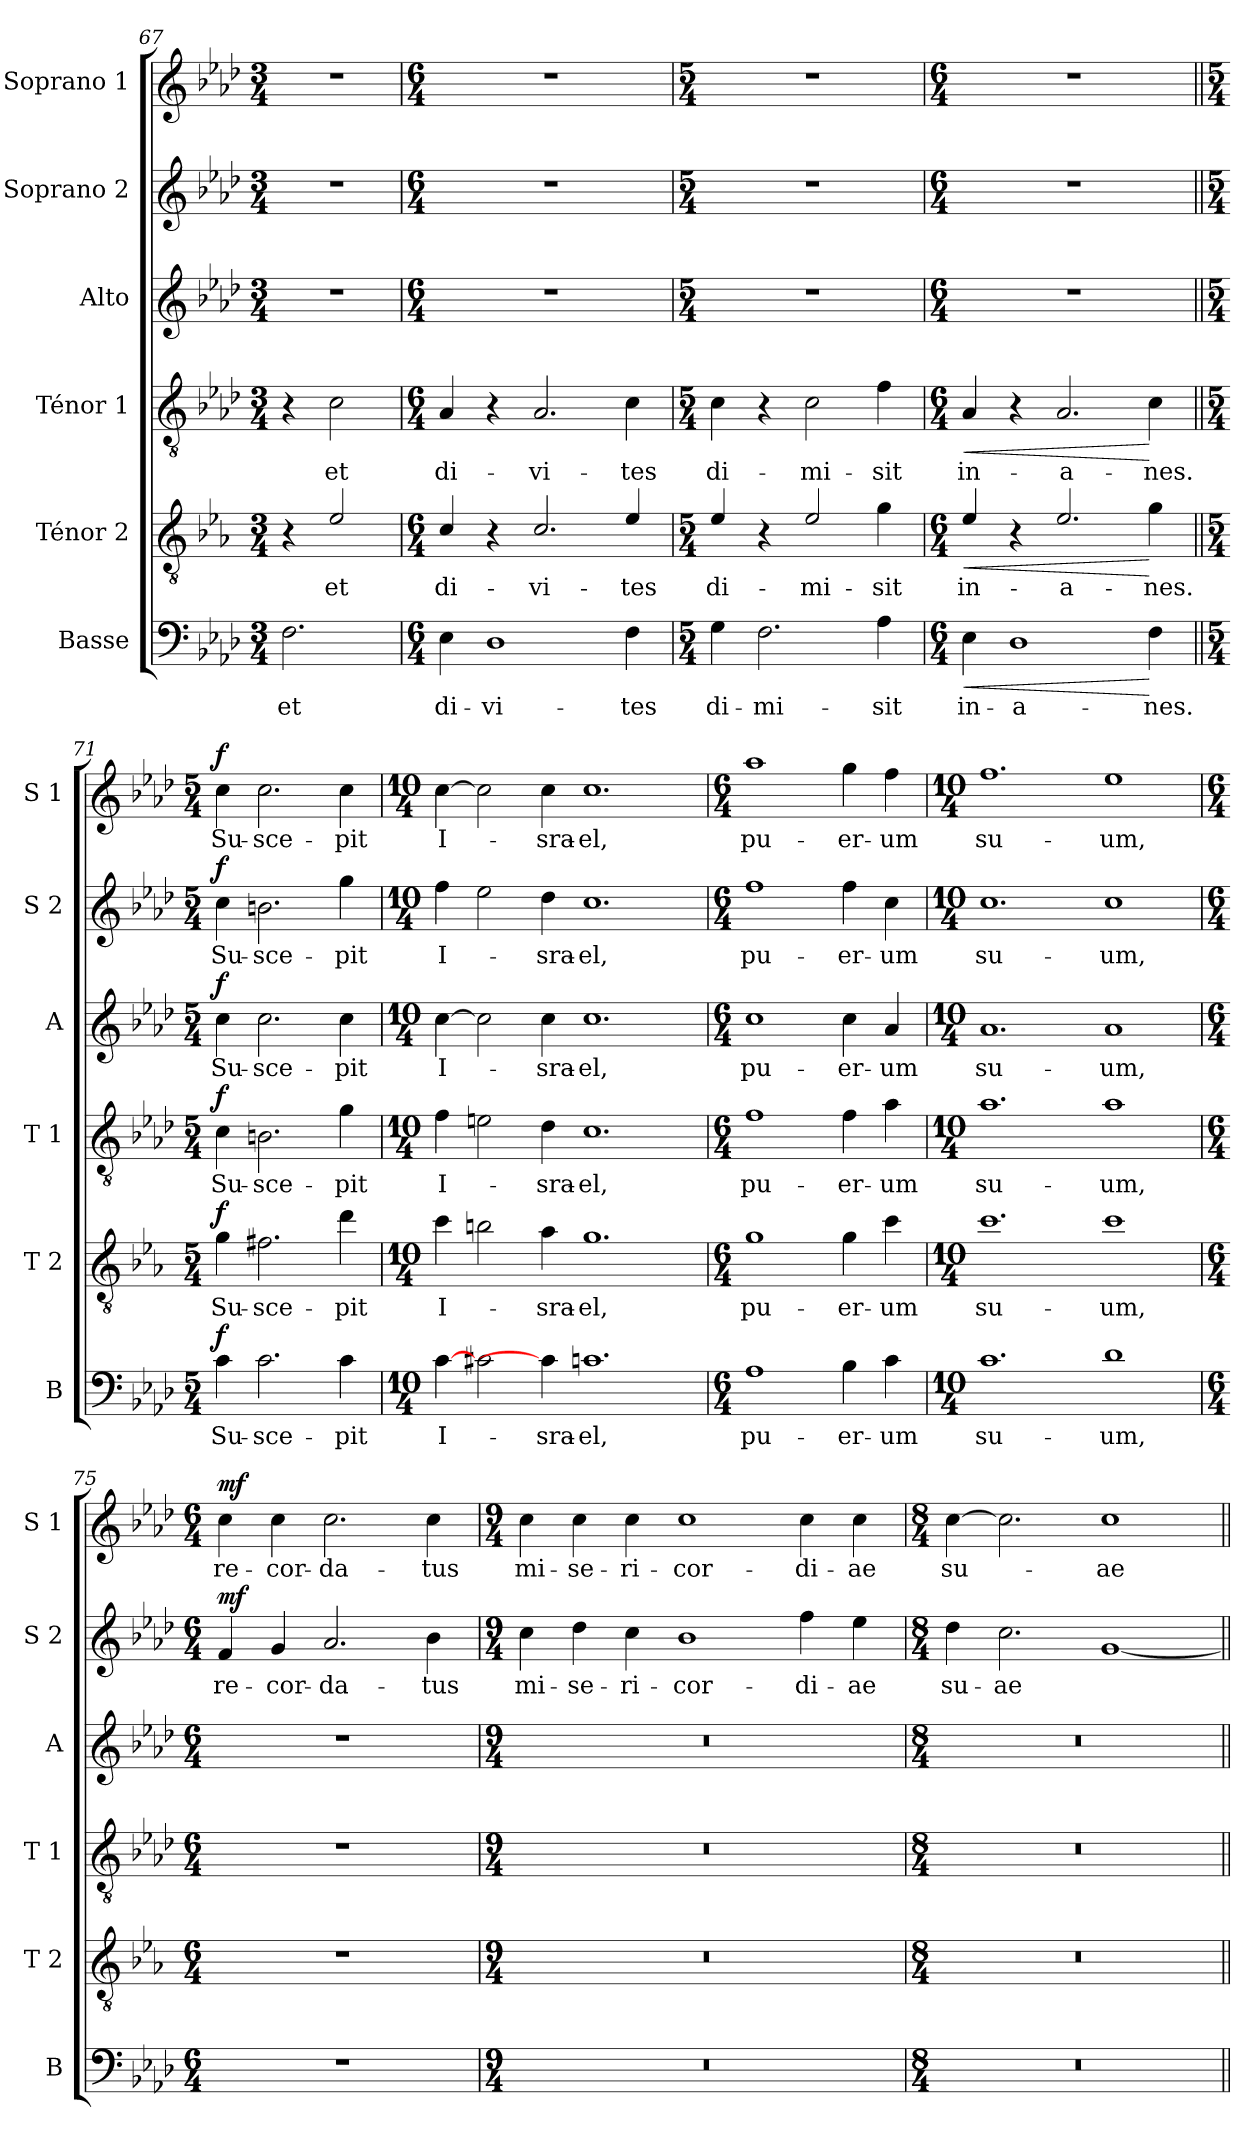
**kern	**text	**dynam	**kern	**text	**dynam	**kern	**text	**dynam	**kern	**text	**dynam	**kern	**text	**dynam	**kern	**text	**dynam
*part6	*part6	*part6	*part5	*part5	*part5	*part4	*part4	*part4	*part3	*part3	*part3	*part2	*part2	*part2	*part1	*part1	*part1
*staff6	*staff6	*staff6	*staff5	*staff5	*staff5	*staff4	*staff4	*staff4	*staff3	*staff3	*staff3	*staff2	*staff2	*staff2	*staff1	*staff1	*staff1
*I"Basse	*	*	*I"Ténor 2	*	*	*I"Ténor 1	*	*	*I"Alto	*	*	*I"Soprano 2	*	*	*I"Soprano 1	*	*
*I'B	*	*	*I'T 2	*	*	*I'T 1	*	*	*I'A	*	*	*I'S 2	*	*	*I'S 1	*	*
*clefF4	*	*	*clefGv2	*	*	*clefGv2	*	*	*clefG2	*	*	*clefG2	*	*	*clefG2	*	*
*	*	*	*ITrd4c7	*	*	*	*	*	*	*	*	*	*	*	*	*	*
*k[b-e-a-d-]	*	*	*k[b-e-a-d-]	*	*	*k[b-e-a-d-]	*	*	*k[b-e-a-d-]	*	*	*k[b-e-a-d-]	*	*	*k[b-e-a-d-]	*	*
*A-:	*	*	*A-:	*	*	*A-:	*	*	*A-:	*	*	*A-:	*	*	*A-:	*	*
*M3/4	*	*	*M3/4	*	*	*M3/4	*	*	*M3/4	*	*	*M3/4	*	*	*M3/4	*	*
=67	=67	=67	=67	=67	=67	=67	=67	=67	=67	=67	=67	=67	=67	=67	=67	=67	=67
!	!LO:LY:b	!	!	!	!	!	!	!	!	!	!	!	!	!	!	!	!
2.F\	et	.	4r	.	.	4r	.	.	2.r	.	.	2.r	.	.	2.r	.	.
!	!	!	!	!LO:LY:b	!	!	!LO:LY:b	!	!	!	!	!	!	!	!	!	!
.	.	.	2A-/	et	.	2c\	et	.	.	.	.	.	.	.	.	.	.
=68	=68	=68	=68	=68	=68	=68	=68	=68	=68	=68	=68	=68	=68	=68	=68	=68	=68
*M6/4	*	*	*M6/4	*	*	*M6/4	*	*	*M6/4	*	*	*M6/4	*	*	*M6/4	*	*
!	!LO:LY:b	!	!	!LO:LY:b	!	!	!LO:LY:b	!	!	!	!	!	!	!	!	!	!
4E-\	di-	.	4F/	di-	.	4A-/	di-	.	1.r	.	.	1.r	.	.	1.r	.	.
!	!LO:LY:b	!	!	!	!	!	!	!	!	!	!	!	!	!	!	!	!
1D-	-vi-	.	4r	.	.	4r	.	.	.	.	.	.	.	.	.	.	.
!	!	!	!	!LO:LY:b	!	!	!LO:LY:b	!	!	!	!	!	!	!	!	!	!
.	.	.	2.F/	-vi-	.	2.A-/	-vi-	.	.	.	.	.	.	.	.	.	.
!	!LO:LY:b	!	!	!LO:LY:b	!	!	!LO:LY:b	!	!	!	!	!	!	!	!	!	!
4F\	-tes	.	4A-/	-tes	.	4c\	-tes	.	.	.	.	.	.	.	.	.	.
=69	=69	=69	=69	=69	=69	=69	=69	=69	=69	=69	=69	=69	=69	=69	=69	=69	=69
*M5/4	*	*	*M5/4	*	*	*M5/4	*	*	*M5/4	*	*	*M5/4	*	*	*M5/4	*	*
!	!LO:LY:b	!	!	!LO:LY:b	!	!	!LO:LY:b	!	!	!	!	!	!	!	!	!	!
4G\	di-	.	4A-/	di-	.	4c\	di-	.	4%5r	.	.	4%5r	.	.	4%5r	.	.
!	!LO:LY:b	!	!	!	!	!	!	!	!	!	!	!	!	!	!	!	!
2.F\	-mi-	.	4r	.	.	4r	.	.	.	.	.	.	.	.	.	.	.
!	!	!	!	!LO:LY:b	!	!	!LO:LY:b	!	!	!	!	!	!	!	!	!	!
.	.	.	2A-/	-mi-	.	2c\	-mi-	.	.	.	.	.	.	.	.	.	.
!	!LO:LY:b	!	!	!LO:LY:b	!	!	!LO:LY:b	!	!	!	!	!	!	!	!	!	!
4A-\	-sit	.	4c\	-sit	.	4f\	-sit	.	.	.	.	.	.	.	.	.	.
=70	=70	=70	=70	=70	=70	=70	=70	=70	=70	=70	=70	=70	=70	=70	=70	=70	=70
*M6/4	*	*	*M6/4	*	*	*M6/4	*	*	*M6/4	*	*	*M6/4	*	*	*M6/4	*	*
!	!LO:LY:b	!LO:HP:b	!	!LO:LY:b	!LO:HP:b	!	!LO:LY:b	!LO:HP:b	!	!	!	!	!	!	!	!	!
4E-\	in-	<	4A-/	in-	<	4A-/	in-	<	1.r	.	.	1.r	.	.	1.r	.	.
!	!LO:LY:b	!	!	!	!	!	!	!	!	!	!	!	!	!	!	!	!
1D-	-a-	.	4r	.	.	4r	.	.	.	.	.	.	.	.	.	.	.
!	!	!	!	!LO:LY:b	!	!	!LO:LY:b	!	!	!	!	!	!	!	!	!	!
.	.	.	2.A-/	-a-	.	2.A-/	-a-	.	.	.	.	.	.	.	.	.	.
!	!LO:LY:b	!	!	!LO:LY:b	!	!	!LO:LY:b	!	!	!	!	!	!	!	!	!	!
4F\	-nes.	[	4c\	-nes.	[	4c\	-nes.	[	.	.	.	.	.	.	.	.	.
=71||	=71||	=71||	=71||	=71||	=71||	=71||	=71||	=71||	=71||	=71||	=71||	=71||	=71||	=71||	=71||	=71||	=71||
*M5/4	*	*	*M5/4	*	*	*M5/4	*	*	*M5/4	*	*	*M5/4	*	*	*M5/4	*	*
!	!LO:LY:b	!LO:DY:a	!	!LO:LY:b	!LO:DY:a	!	!LO:LY:b	!LO:DY:a	!	!LO:LY:b	!LO:DY:a	!	!LO:LY:b	!LO:DY:a	!	!LO:LY:b	!LO:DY:a
4c\	Su-	f	4c\	Su-	f	4c\	Su-	f	4cc\	Su-	f	4cc\	Su-	f	4cc\	Su-	f
!	!LO:LY:b	!	!	!LO:LY:b	!	!	!LO:LY:b	!	!	!LO:LY:b	!	!	!LO:LY:b	!	!	!LO:LY:b	!
2.c\	-sce-	.	2.Bn\	-sce-	.	2.Bn\	-sce-	.	2.cc\	-sce-	.	2.bn\	-sce-	.	2.cc\	-sce-	.
!	!LO:LY:b	!	!	!LO:LY:b	!	!	!LO:LY:b	!	!	!LO:LY:b	!	!	!LO:LY:b	!	!	!LO:LY:b	!
4c\	-pit	.	4g\	-pit	.	4g\	-pit	.	4cc\	-pit	.	4gg\	-pit	.	4cc\	-pit	.
=72	=72	=72	=72	=72	=72	=72	=72	=72	=72	=72	=72	=72	=72	=72	=72	=72	=72
*M10/4	*	*	*M10/4	*	*	*M10/4	*	*	*M10/4	*	*	*M10/4	*	*	*M10/4	*	*
!	!LO:LY:b	!	!	!LO:LY:b	!	!	!LO:LY:b	!	!	!LO:LY:b	!	!	!LO:LY:b	!	!	!LO:LY:b	!
[4c\	I-	.	4f\	I-	.	4f\	I-	.	[4cc\	I-	.	4ff\	I-	.	[4cc\	I-	.
2c#X\	.	.	2en\	.	.	2en\	.	.	2cc\]	.	.	2ee-\	.	.	2cc\]	.	.
!	!LO:LY:b	!	!	!LO:LY:b	!	!	!LO:LY:b	!	!	!LO:LY:b	!	!	!LO:LY:b	!	!	!LO:LY:b	!
4cn\]	-sra-	.	4d-\	-sra-	.	4d-\	-sra-	.	4cc\	-sra-	.	4dd-\	-sra-	.	4cc\	-sra-	.
!	!LO:LY:b	!	!	!LO:LY:b	!	!	!LO:LY:b	!	!	!LO:LY:b	!	!	!LO:LY:b	!	!	!LO:LY:b	!
1.c	-el,	.	1.c	-el,	.	1.c	-el,	.	1.cc	-el,	.	1.cc	-el,	.	1.cc	-el,	.
!!LO:LB:g=z
=73	=73	=73	=73	=73	=73	=73	=73	=73	=73	=73	=73	=73	=73	=73	=73	=73	=73
*M6/4	*	*	*M6/4	*	*	*M6/4	*	*	*M6/4	*	*	*M6/4	*	*	*M6/4	*	*
!	!LO:LY:b	!	!	!LO:LY:b	!	!	!LO:LY:b	!	!	!LO:LY:b	!	!	!LO:LY:b	!	!	!LO:LY:b	!
1A-	pu-	.	1c	pu-	.	1f	pu-	.	1cc	pu-	.	1ff	pu-	.	1aa-	pu-	.
!	!LO:LY:b	!	!	!LO:LY:b	!	!	!LO:LY:b	!	!	!LO:LY:b	!	!	!LO:LY:b	!	!	!LO:LY:b	!
4B-\	-er-	.	4c\	-er-	.	4f\	-er-	.	4cc\	-er-	.	4ff\	-er-	.	4gg\	-er-	.
!	!LO:LY:b	!	!	!LO:LY:b	!	!	!LO:LY:b	!	!	!LO:LY:b	!	!	!LO:LY:b	!	!	!LO:LY:b	!
4c\	-um	.	4f\	-um	.	4a-\	-um	.	4a-/	-um	.	4cc\	-um	.	4ff\	-um	.
=74	=74	=74	=74	=74	=74	=74	=74	=74	=74	=74	=74	=74	=74	=74	=74	=74	=74
*M10/4	*	*	*M10/4	*	*	*M10/4	*	*	*M10/4	*	*	*M10/4	*	*	*M10/4	*	*
!	!LO:LY:b	!	!	!LO:LY:b	!	!	!LO:LY:b	!	!	!LO:LY:b	!	!	!LO:LY:b	!	!	!LO:LY:b	!
1.c	su-	.	1.f	su-	.	1.a-	su-	.	1.a-	su-	.	1.cc	su-	.	1.ff	su-	.
!	!LO:LY:b	!	!	!LO:LY:b	!	!	!LO:LY:b	!	!	!LO:LY:b	!	!	!LO:LY:b	!	!	!LO:LY:b	!
1d-	-um,	.	1f	-um,	.	1a-	-um,	.	1a-	-um,	.	1cc	-um,	.	1ee-	-um,	.
=75	=75	=75	=75	=75	=75	=75	=75	=75	=75	=75	=75	=75	=75	=75	=75	=75	=75
*M6/4	*	*	*M6/4	*	*	*M6/4	*	*	*M6/4	*	*	*M6/4	*	*	*M6/4	*	*
!	!	!	!	!	!	!	!	!	!	!	!	!	!LO:LY:b	!LO:DY:a	!	!LO:LY:b	!LO:DY:a
1.r	.	.	1.r	.	.	1.r	.	.	1.r	.	.	4f/	re-	mf	4cc\	re-	mf
!	!	!	!	!	!	!	!	!	!	!	!	!	!LO:LY:b	!	!	!LO:LY:b	!
.	.	.	.	.	.	.	.	.	.	.	.	4g/	-cor-	.	4cc\	-cor-	.
!	!	!	!	!	!	!	!	!	!	!	!	!	!LO:LY:b	!	!	!LO:LY:b	!
.	.	.	.	.	.	.	.	.	.	.	.	2.a-/	-da-	.	2.cc\	-da-	.
!	!	!	!	!	!	!	!	!	!	!	!	!	!LO:LY:b	!	!	!LO:LY:b	!
.	.	.	.	.	.	.	.	.	.	.	.	4b-\	-tus	.	4cc\	-tus	.
=76	=76	=76	=76	=76	=76	=76	=76	=76	=76	=76	=76	=76	=76	=76	=76	=76	=76
*M9/4	*	*	*M9/4	*	*	*M9/4	*	*	*M9/4	*	*	*M9/4	*	*	*M9/4	*	*
!	!	!	!	!	!	!	!	!	!	!	!	!	!LO:LY:b	!	!	!LO:LY:b	!
4%9r	.	.	4%9r	.	.	4%9r	.	.	4%9r	.	.	4cc\	mi-	.	4cc\	mi-	.
!	!	!	!	!	!	!	!	!	!	!	!	!	!LO:LY:b	!	!	!LO:LY:b	!
.	.	.	.	.	.	.	.	.	.	.	.	4dd-\	-se-	.	4cc\	-se-	.
!	!	!	!	!	!	!	!	!	!	!	!	!	!LO:LY:b	!	!	!LO:LY:b	!
.	.	.	.	.	.	.	.	.	.	.	.	4cc\	-ri-	.	4cc\	-ri-	.
!	!	!	!	!	!	!	!	!	!	!	!	!	!LO:LY:b	!	!	!LO:LY:b	!
.	.	.	.	.	.	.	.	.	.	.	.	1b-	-cor-	.	1cc	-cor-	.
!	!	!	!	!	!	!	!	!	!	!	!	!	!LO:LY:b	!	!	!LO:LY:b	!
.	.	.	.	.	.	.	.	.	.	.	.	4ff\	-di-	.	4cc\	-di-	.
!	!	!	!	!	!	!	!	!	!	!	!	!	!LO:LY:b	!	!	!LO:LY:b	!
.	.	.	.	.	.	.	.	.	.	.	.	4ee-\	-ae	.	4cc\	-ae	.
=77	=77	=77	=77	=77	=77	=77	=77	=77	=77	=77	=77	=77	=77	=77	=77	=77	=77
*M8/4	*	*	*M8/4	*	*	*M8/4	*	*	*M8/4	*	*	*M8/4	*	*	*M8/4	*	*
!	!	!	!	!	!	!	!	!	!	!	!	!	!LO:LY:b	!	!	!LO:LY:b	!
0r	.	.	0r	.	.	0r	.	.	0r	.	.	4dd-\	su-	.	[4cc\	su-	.
!	!	!	!	!	!	!	!	!	!	!	!	!	!LO:LY:b	!	!	!	!
.	.	.	.	.	.	.	.	.	.	.	.	2.cc\	-ae	.	2.cc\]	.	.
!	!	!	!	!	!	!	!	!	!	!	!	!	!	!	!	!LO:LY:b	!
.	.	.	.	.	.	.	.	.	.	.	.	[1g	.	.	1cc	-ae	.
=||	=||	=||	=||	=||	=||	=||	=||	=||	=||	=||	=||	=||	=||	=||	=||	=||	=||
*-	*-	*-	*-	*-	*-	*-	*-	*-	*-	*-	*-	*-	*-	*-	*-	*-	*-
